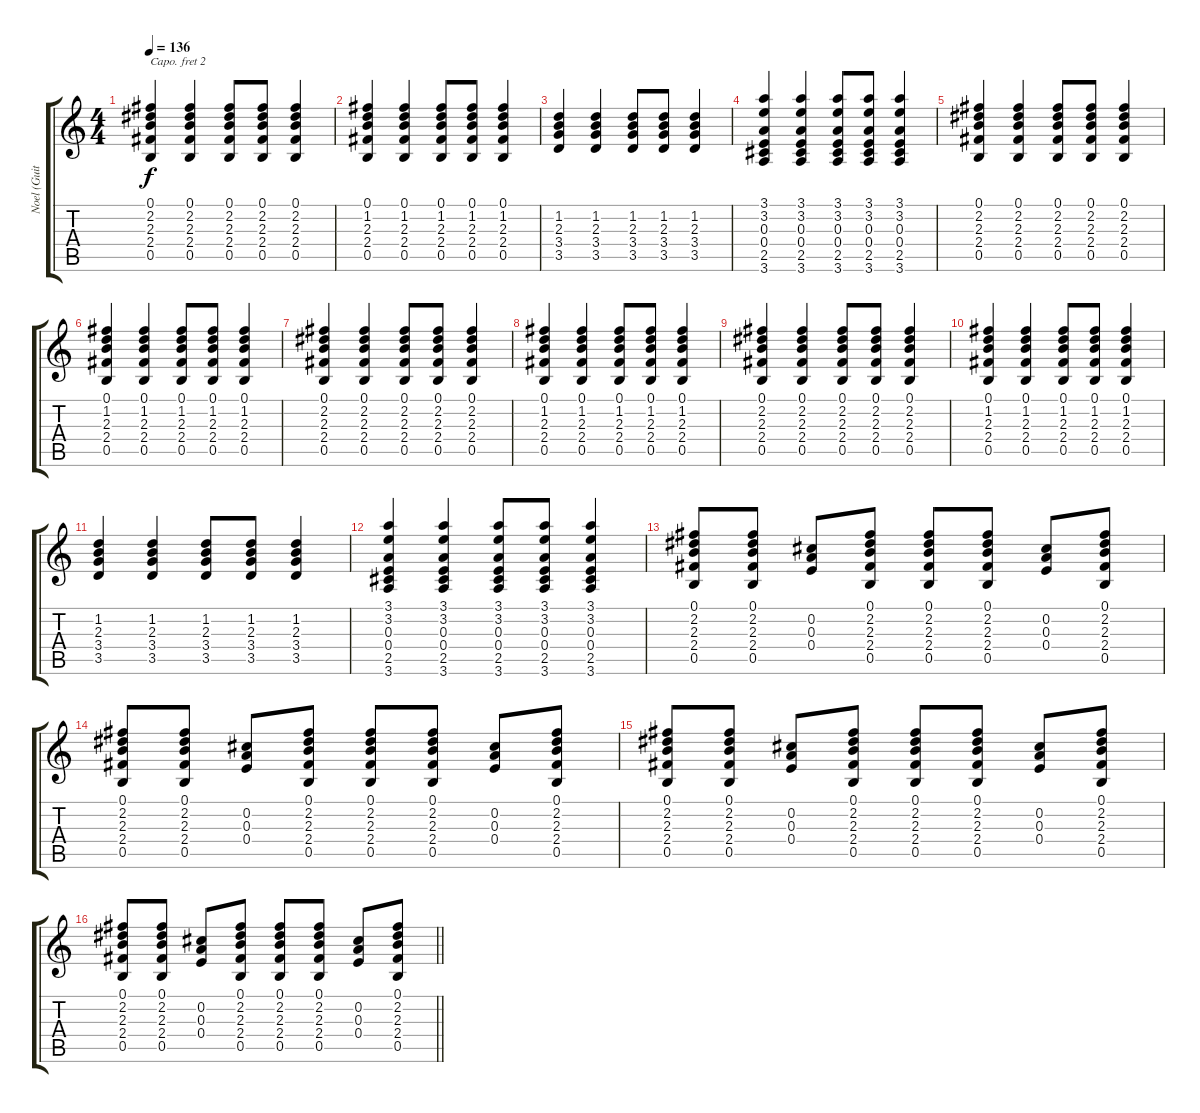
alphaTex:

\track ("Noel (Guitar 1)" "Noel (Guit") {instrument overdrivenguitar}
\staff {score tabs}
\capo 2
\tuning (E4 B3 G3 D3 A2 E2) {hide}
\ts (4 4)
\tempo 136
\clef g2
\ks c
(0.1 2.2 2.3 2.4 0.5).4{dy f} (0.1 2.2 2.3 2.4 0.5).4 (0.1 2.2 2.3 2.4 0.5).8 (0.1 2.2 2.3 2.4 0.5).8 (0.1 2.2 2.3 2.4 0.5).4 |
(0.1 1.2 2.3 2.4 0.5).4 (0.1 1.2 2.3 2.4 0.5).4 (0.1 1.2 2.3 2.4 0.5).8 (0.1 1.2 2.3 2.4 0.5).8 (0.1 1.2 2.3 2.4 0.5).4 |
(1.2 2.3 3.4 3.5).4 (1.2 2.3 3.4 3.5).4 (1.2 2.3 3.4 3.5).8 (1.2 2.3 3.4 3.5).8 (1.2 2.3 3.4 3.5).4 |
(3.1 3.2 0.3 0.4 2.5 3.6).4 (3.1 3.2 0.3 0.4 2.5 3.6).4 (3.1 3.2 0.3 0.4 2.5 3.6).8 (3.1 3.2 0.3 0.4 2.5 3.6).8 (3.1 3.2 0.3 0.4 2.5 3.6).4 |
(0.1 2.2 2.3 2.4 0.5).4 (0.1 2.2 2.3 2.4 0.5).4 (0.1 2.2 2.3 2.4 0.5).8 (0.1 2.2 2.3 2.4 0.5).8 (0.1 2.2 2.3 2.4 0.5).4 |
(0.1 1.2 2.3 2.4 0.5).4 (0.1 1.2 2.3 2.4 0.5).4 (0.1 1.2 2.3 2.4 0.5).8 (0.1 1.2 2.3 2.4 0.5).8 (0.1 1.2 2.3 2.4 0.5).4 |
(0.1 2.2 2.3 2.4 0.5).4 (0.1 2.2 2.3 2.4 0.5).4 (0.1 2.2 2.3 2.4 0.5).8 (0.1 2.2 2.3 2.4 0.5).8 (0.1 2.2 2.3 2.4 0.5).4 |
(0.1 1.2 2.3 2.4 0.5).4 (0.1 1.2 2.3 2.4 0.5).4 (0.1 1.2 2.3 2.4 0.5).8 (0.1 1.2 2.3 2.4 0.5).8 (0.1 1.2 2.3 2.4 0.5).4 |
(0.1 2.2 2.3 2.4 0.5).4 (0.1 2.2 2.3 2.4 0.5).4 (0.1 2.2 2.3 2.4 0.5).8 (0.1 2.2 2.3 2.4 0.5).8 (0.1 2.2 2.3 2.4 0.5).4 |
(0.1 1.2 2.3 2.4 0.5).4 (0.1 1.2 2.3 2.4 0.5).4 (0.1 1.2 2.3 2.4 0.5).8 (0.1 1.2 2.3 2.4 0.5).8 (0.1 1.2 2.3 2.4 0.5).4 |
(1.2 2.3 3.4 3.5).4 (1.2 2.3 3.4 3.5).4 (1.2 2.3 3.4 3.5).8 (1.2 2.3 3.4 3.5).8 (1.2 2.3 3.4 3.5).4 |
(3.1 3.2 0.3 0.4 2.5 3.6).4 (3.1 3.2 0.3 0.4 2.5 3.6).4 (3.1 3.2 0.3 0.4 2.5 3.6).8 (3.1 3.2 0.3 0.4 2.5 3.6).8 (3.1 3.2 0.3 0.4 2.5 3.6).4 |
(0.1 2.2 2.3 2.4 0.5).8 (0.1 2.2 2.3 2.4 0.5).8 (0.2 0.3 0.4).8 (0.1 2.2 2.3 2.4 0.5).8 (0.1 2.2 2.3 2.4 0.5).8 (0.1 2.2 2.3 2.4 0.5).8 (0.2 0.3 0.4).8 (0.1 2.2 2.3 2.4 0.5).8 |
(0.1 2.2 2.3 2.4 0.5).8 (0.1 2.2 2.3 2.4 0.5).8 (0.2 0.3 0.4).8 (0.1 2.2 2.3 2.4 0.5).8 (0.1 2.2 2.3 2.4 0.5).8 (0.1 2.2 2.3 2.4 0.5).8 (0.2 0.3 0.4).8 (0.1 2.2 2.3 2.4 0.5).8 |
(0.1 2.2 2.3 2.4 0.5).8 (0.1 2.2 2.3 2.4 0.5).8 (0.2 0.3 0.4).8 (0.1 2.2 2.3 2.4 0.5).8 (0.1 2.2 2.3 2.4 0.5).8 (0.1 2.2 2.3 2.4 0.5).8 (0.2 0.3 0.4).8 (0.1 2.2 2.3 2.4 0.5).8 |
\barLineRight lightlight
(0.1 2.2 2.3 2.4 0.5).8 (0.1 2.2 2.3 2.4 0.5).8 (0.2 0.3 0.4).8 (0.1 2.2 2.3 2.4 0.5).8 (0.1 2.2 2.3 2.4 0.5).8 (0.1 2.2 2.3 2.4 0.5).8 (0.2 0.3 0.4).8 (0.1 2.2 2.3 2.4 0.5).8
